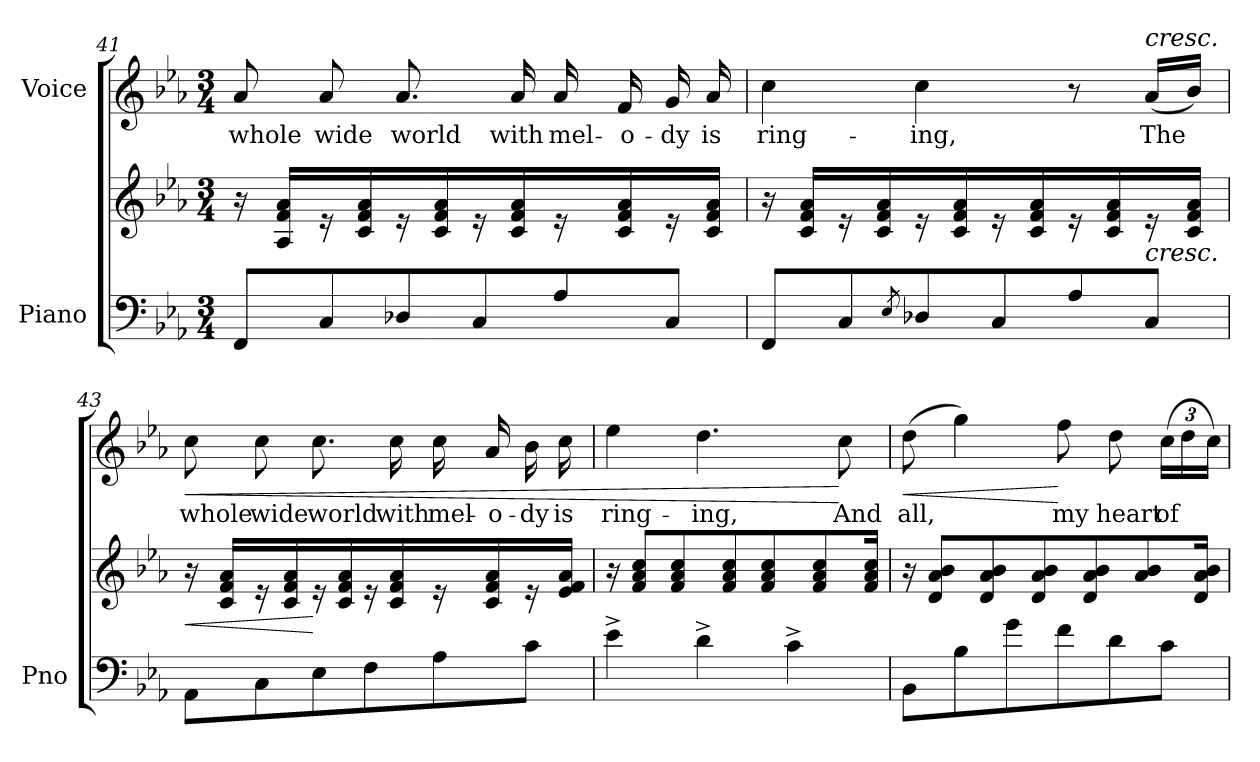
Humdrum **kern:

**kern	**kern	**dynam	**kern	**text	**dynam
*part2	*part2	*part2	*part1	*part1	*part1
*staff3	*staff2	*staff2/3	*staff1	*staff1	*staff1
*I"Piano	*	*	*I"Voice	*	*
*I'Pno	*	*	*	*	*
!!LO:LB:g=z
*clefF4	*clefG2	*	*clefG2	*	*
*k[b-e-a-]	*k[b-e-a-]	*	*k[b-e-a-]	*	*
*M3/4	*M3/4	*	*M3/4	*	*
=41	=41	=41	=41	=41	=41
!	!	!	!	!LO:LY:b	!
8FF/L	16r	.	8a-/	whole	.
.	16A-/ 16f/ 16a-/LL	.	.	.	.
!	!	!	!	!LO:LY:b	!
8C/	16r	.	8a-/	wide	.
.	16c/ 16f/ 16a-/	.	.	.	.
!	!	!	!	!LO:LY:b	!
8D-X/	16r	.	8.a-/	world	.
.	16c/ 16f/ 16a-/	.	.	.	.
8C/	16r	.	.	.	.
!	!	!	!	!LO:LY:b	!
.	16c/ 16f/ 16a-/	.	16a-/	with	.
!	!	!	!	!LO:LY:b	!
8A-/	16r	.	16a-/	mel-	.
!	!	!	!	!LO:LY:b	!
.	16c/ 16f/ 16a-/	.	16f/	-o-	.
!	!	!	!	!LO:LY:b	!
8C/J	16r	.	16g/	-dy	.
!	!	!	!	!LO:LY:b	!
.	16c/ 16f/ 16a-/JJ	.	16a-/	is	.
=42	=42	=42	=42	=42	=42
!	!	!	!	!LO:LY:b	!
8FF/L	16r	.	4cc\	ring-	.
.	16c/ 16f/ 16a-/LL	.	.	.	.
8C/	16r	.	.	.	.
.	16c/ 16f/ 16a-/	.	.	.	.
8qE-/	.	.	.	.	.
!	!	!	!	!LO:LY:b	!
8D-X/	16r	.	4cc\	-ing,	.
.	16c/ 16f/ 16a-/	.	.	.	.
8C/	16r	.	.	.	.
.	16c/ 16f/ 16a-/	.	.	.	.
8A-/	16r	.	8r	.	.
.	16c/ 16f/ 16a-/	.	.	.	.
!	!	!	!LO:TX:a:i:t=cresc.	!	!
!	!LO:TX:b:i:t=cresc.	!	!	!	!
!	!	!	!	!LO:LY:b	!
8C/J	16r	.	(<16a-/LL	The	.
.	16c/ 16f/ 16a-/JJ	.	16b-/JJ)	.	.
!!LO:LB:g=z
=43	=43	=43	=43	=43	=43
!	!	!LO:HP:b	!	!LO:LY:b	!LO:HP:b
8AA-\L	16r	<	8cc\	whole	<
.	16c/ 16f/ 16a-/LL	.	.	.	.
!	!	!	!	!LO:LY:b	!
8C\	16r	.	8cc\	wide	.
.	16c/ 16f/ 16a-/	.	.	.	.
!	!	!	!	!LO:LY:b	!
8E-\	16r	[	8.cc\	world	.
.	16c/ 16f/ 16a-/	.	.	.	.
8F\	16r	.	.	.	.
!	!	!	!	!LO:LY:b	!
.	16c/ 16f/ 16a-/	.	16cc\	with	.
!	!	!	!	!LO:LY:b	!
8A-\	16r	.	16cc\	mel-	.
!	!	!	!	!LO:LY:b	!
.	16c/ 16f/ 16a-/	.	16a-/	-o-	.
!	!	!	!	!LO:LY:b	!
8c\J	16r	.	16b-\	-dy	.
!	!	!	!	!LO:LY:b	!
.	16e-/ 16f/ 16a-/JJ	.	16cc\	is	.
=44	=44	=44	=44	=44	=44
!	!	!	!	!LO:LY:b	!
4e-^\	16r	.	4ee-\	ring-	.
.	8f/ 8a-/ 8cc/L	.	.	.	.
.	8f/ 8a-/ 8cc/	.	.	.	.
!	!	!	!	!LO:LY:b	!
4d^\	.	.	4.dd\	-ing,	.
.	8f/ 8a-/ 8cc/	.	.	.	.
.	8f/ 8a-/ 8cc/	.	.	.	.
4c^\	.	.	.	.	.
.	8f/ 8a-/ 8cc/	.	.	.	.
!	!	!	!	!LO:LY:b	!
.	.	.	8cc\	And	[
.	16f/ 16a-/ 16cc/Jk	.	.	.	.
!!LO:PB:g=z
=45	=45	=45	=45	=45	=45
!	!	!	!	!LO:LY:b	!LO:HP:b
8BB-\L	16r	.	(>8dd\	all,	<
.	8d/ 8a-/ 8b-/L	.	.	.	.
8B-\	.	.	4gg\)	.	.
.	8d/ 8a-/ 8b-/	.	.	.	.
8g\	.	.	.	.	.
.	8d/ 8a-/ 8b-/	.	.	.	.
!	!	!	!	!LO:LY:b	!
8f\	.	.	8ff\	my	[
.	8d/ 8a-/ 8b-/	.	.	.	.
!	!	!	!	!LO:LY:b	!
8d\	.	.	8dd\	heart	.
.	8a-/ 8b-/	.	.	.	.
*	*	*	*Xbrackettup	*	*
!	!	!	!	!LO:LY:b	!
8c\J	.	.	(>24cc\LL	of	.
.	.	.	24dd\	.	.
.	16d/ 16a-/ 16b-/Jk	.	.	.	.
.	.	.	24cc\JJ)	.	.
=	=	=	=	=	=
*-	*-	*-	*-	*-	*-
